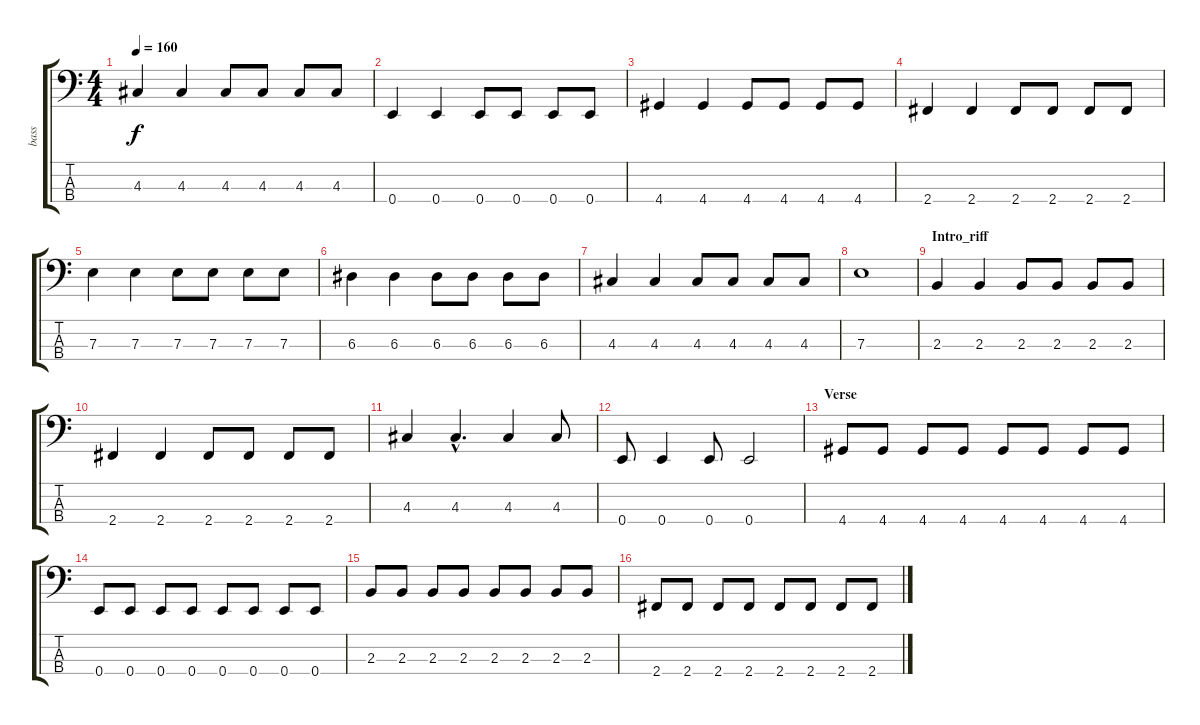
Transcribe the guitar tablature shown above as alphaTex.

\track ("bass" "bass") {instrument electricbasspick}
\staff {score tabs}
\tuning (G2 D2 A1 E1) {hide}
\ts (4 4)
\tempo 160
\clef f4
\ks c
4.3.4{dy f} 4.3.4 4.3.8 4.3.8 4.3.8 4.3.8 |
0.4.4 0.4.4 0.4.8 0.4.8 0.4.8 0.4.8 |
4.4.4 4.4.4 4.4.8 4.4.8 4.4.8 4.4.8 |
2.4.4 2.4.4 2.4.8 2.4.8 2.4.8 2.4.8 |
7.3.4 7.3.4 7.3.8 7.3.8 7.3.8 7.3.8 |
6.3.4 6.3.4 6.3.8 6.3.8 6.3.8 6.3.8 |
4.3.4 4.3.4 4.3.8 4.3.8 4.3.8 4.3.8 |
7.3.1 |
\section ("" "Intro_riff")
2.3.4 2.3.4 2.3.8 2.3.8 2.3.8 2.3.8 |
2.4.4 2.4.4 2.4.8 2.4.8 2.4.8 2.4.8 |
4.3.4 4.3{hac}.4{d} 4.3.4 4.3.8 |
0.4.8 0.4.4 0.4.8 0.4.2 |
\section ("" "Verse")
4.4.8 4.4.8 4.4.8 4.4.8 4.4.8 4.4.8 4.4.8 4.4.8 |
0.4.8 0.4.8 0.4.8 0.4.8 0.4.8 0.4.8 0.4.8 0.4.8 |
2.3.8 2.3.8 2.3.8 2.3.8 2.3.8 2.3.8 2.3.8 2.3.8 |
2.4.8 2.4.8 2.4.8 2.4.8 2.4.8 2.4.8 2.4.8 2.4.8
